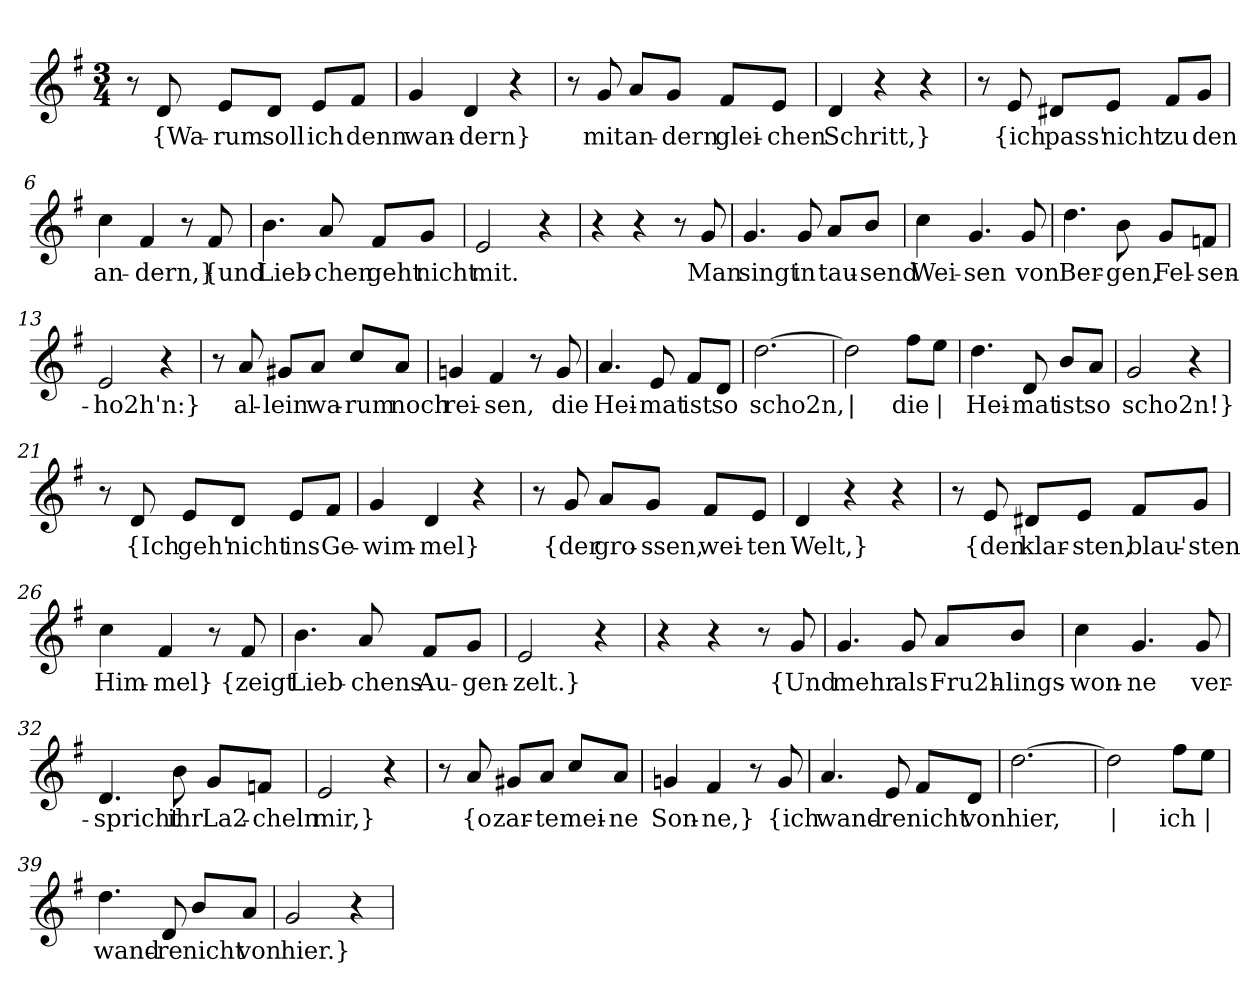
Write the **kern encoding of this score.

**kern	**text
*part1	*part1
*staff1	*staff1
*clefG2	*
*k[f#]	*
*M3/4	*
=1	=1
8r	.
!	!LO:LY:b
8d/	{Wa-
!	!LO:LY:b
8e/L	-rum
!	!LO:LY:b
8d/J	soll
!	!LO:LY:b
8e/L	ich
!	!LO:LY:b
8f#/J	denn
=2	=2
!	!LO:LY:b
4g/	wan-
!	!LO:LY:b
4d/	-dern}
4r	.
=3	=3
8r	.
!	!LO:LY:b
8g/	mit
!	!LO:LY:b
8a/L	an-
!	!LO:LY:b
8g/J	-dern
!	!LO:LY:b
8f#/L	glei-
!	!LO:LY:b
8e/J	-chen
=4	=4
!	!LO:LY:b
4d/	Schritt,}
4r	.
4r	.
=5	=5
8r	.
!	!LO:LY:b
8e/	{ich
!	!LO:LY:b
8d#X/L	pass'
!	!LO:LY:b
8e/J	nicht
!	!LO:LY:b
8f#/L	zu
!	!LO:LY:b
8g/J	den
!!LO:LB:g=z
=6	=6
!	!LO:LY:b
4cc\	an-
!	!LO:LY:b
4f#/	-dern,}
8r	.
!	!LO:LY:b
8f#/	{und
=7	=7
!	!LO:LY:b
4.b\	Lieb-
!	!LO:LY:b
8a/	-chen
!	!LO:LY:b
8f#/L	geht
!	!LO:LY:b
8g/J	nicht
=8	=8
!	!LO:LY:b
2e/	mit.
4r	.
=9	=9
4r	.
4r	.
8r	.
!	!LO:LY:b
8g/	Man
=10	=10
!	!LO:LY:b
4.g/	singt
!	!LO:LY:b
8g/	in
!	!LO:LY:b
8a/L	tau-
!	!LO:LY:b
8b/J	-send
=11	=11
!	!LO:LY:b
4cc\	Wei-
!	!LO:LY:b
4.g/	-sen
!	!LO:LY:b
8g/	von
!!LO:LB:g=z
=12	=12
!	!LO:LY:b
4.dd\	Ber-
!	!LO:LY:b
8b\	-gen,
!	!LO:LY:b
8g/L	Fel-
!	!LO:LY:b
8fn/J	-sen-
=13	=13
!	!LO:LY:b
2e/	-ho2h'n:}
4r	.
=14	=14
8r	.
!	!LO:LY:b
8a/	al-
!	!LO:LY:b
8g#X/L	-lein
!	!LO:LY:b
8a/J	wa-
!	!LO:LY:b
8cc/L	-rum
!	!LO:LY:b
8a/J	noch
=15	=15
!	!LO:LY:b
4gn/	rei-
!	!LO:LY:b
4f#/	-sen,
8r	.
!	!LO:LY:b
8g/	die
=16	=16
!	!LO:LY:b
4.a/	Hei-
!	!LO:LY:b
8e/	-mat
!	!LO:LY:b
8f#/L	ist
!	!LO:LY:b
8d/J	so
=17	=17
!	!LO:LY:b
[2.dd\	scho2n,
!!LO:LB:g=z
=18	=18
!	!LO:LY:b
2dd\]	|
!	!LO:LY:b
8ff#\L	die
!	!LO:LY:b
8ee\J	|
=19	=19
!	!LO:LY:b
4.dd\	Hei-
!	!LO:LY:b
8d/	-mat
!	!LO:LY:b
8b/L	ist
!	!LO:LY:b
8a/J	so
=20	=20
!	!LO:LY:b
2g/	scho2n!}
4r	.
=21	=21
8r	.
!	!LO:LY:b
8d/	{Ich
!	!LO:LY:b
8e/L	geh'
!	!LO:LY:b
8d/J	nicht
!	!LO:LY:b
8e/L	ins
!	!LO:LY:b
8f#/J	Ge-
=22	=22
!	!LO:LY:b
4g/	-wim-
!	!LO:LY:b
4d/	-mel}
4r	.
=23	=23
8r	.
!	!LO:LY:b
8g/	{der
!	!LO:LY:b
8a/L	gro-
!	!LO:LY:b
8g/J	-ssen,
!	!LO:LY:b
8f#/L	wei-
!	!LO:LY:b
8e/J	-ten
!!LO:LB:g=z
=24	=24
!	!LO:LY:b
4d/	Welt,}
4r	.
4r	.
=25	=25
8r	.
!	!LO:LY:b
8e/	{den
!	!LO:LY:b
8d#X/L	klar-
!	!LO:LY:b
8e/J	-sten,
!	!LO:LY:b
8f#/L	blau'-
!	!LO:LY:b
8g/J	-sten
=26	=26
!	!LO:LY:b
4cc\	Him-
!	!LO:LY:b
4f#/	-mel}
8r	.
!	!LO:LY:b
8f#/	{zeigt
=27	=27
!	!LO:LY:b
4.b\	Lieb-
!	!LO:LY:b
8a/	-chens
!	!LO:LY:b
8f#/L	Au-
!	!LO:LY:b
8g/J	-gen-
=28	=28
!	!LO:LY:b
2e/	-zelt.}
4r	.
=29	=29
4r	.
4r	.
8r	.
!	!LO:LY:b
8g/	{Und
!!LO:LB:g=z
=30	=30
!	!LO:LY:b
4.g/	mehr
!	!LO:LY:b
8g/	als
!	!LO:LY:b
8a/L	Fru2h-
!	!LO:LY:b
8b/J	-lings-
=31	=31
!	!LO:LY:b
4cc\	-won-
!	!LO:LY:b
4.g/	-ne
!	!LO:LY:b
8g/	ver-
=32	=32
!	!LO:LY:b
4.d/	spricht
!	!LO:LY:b
8b\	ihr
!	!LO:LY:b
8g/L	La2-
!	!LO:LY:b
8fn/J	-cheln
=33	=33
!	!LO:LY:b
2e/	mir,}
4r	.
=34	=34
8r	.
!	!LO:LY:b
8a/	{o
!	!LO:LY:b
8g#X/L	zar-
!	!LO:LY:b
8a/J	-te
!	!LO:LY:b
8cc/L	mei-
!	!LO:LY:b
8a/J	-ne
!!LO:LB:g=z
=35	=35
!	!LO:LY:b
4gn/	Son-
!	!LO:LY:b
4f#/	-ne,}
8r	.
!	!LO:LY:b
8g/	{ich
=36	=36
!	!LO:LY:b
4.a/	wand-
!	!LO:LY:b
8e/	-re
!	!LO:LY:b
8f#/L	nicht
!	!LO:LY:b
8d/J	von
=37	=37
!	!LO:LY:b
[2.dd\	hier,
=38	=38
!	!LO:LY:b
2dd\]	|
!	!LO:LY:b
8ff#\L	ich
!	!LO:LY:b
8ee\J	|
=39	=39
!	!LO:LY:b
4.dd\	wand-
!	!LO:LY:b
8d/	-re
!	!LO:LY:b
8b/L	nicht
!	!LO:LY:b
8a/J	von
=40	=40
!	!LO:LY:b
2g/	hier.}
4r	.
=	=
*-	*-
